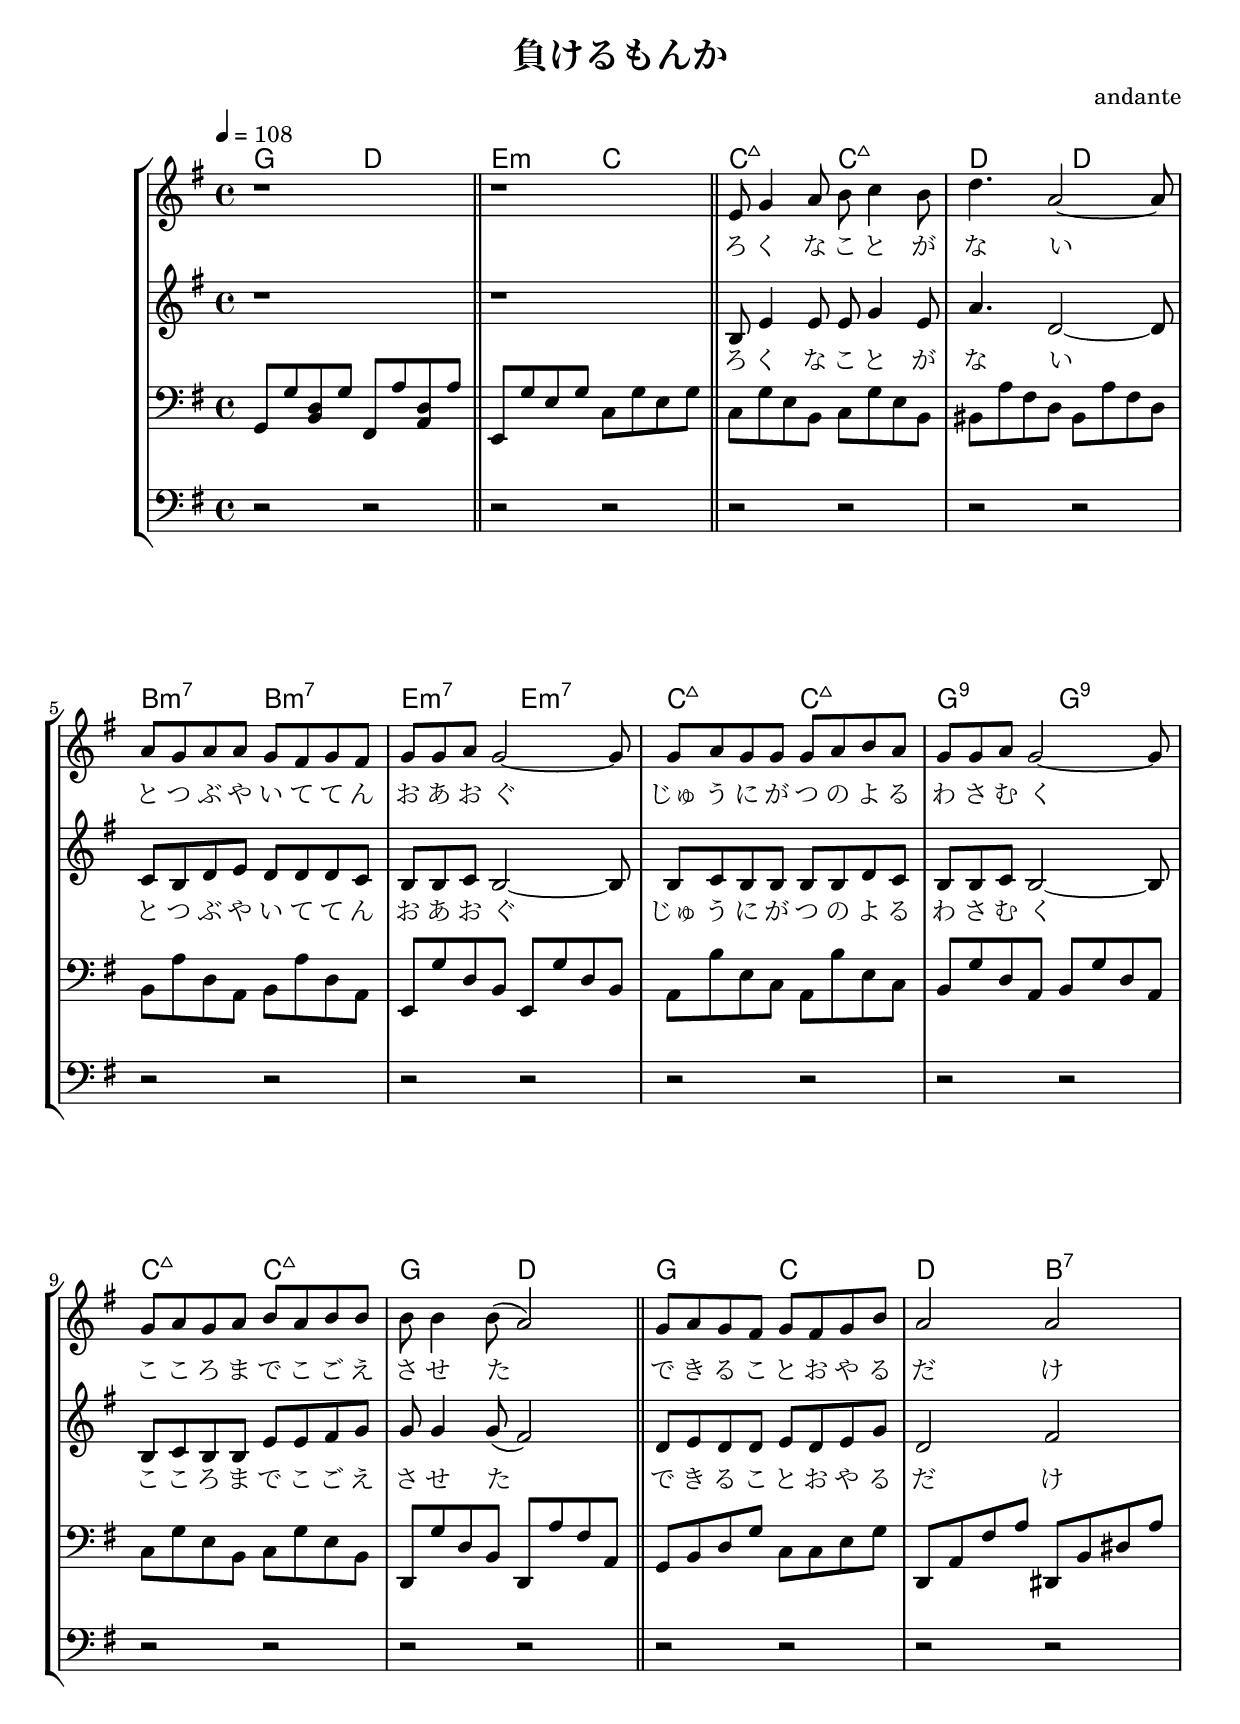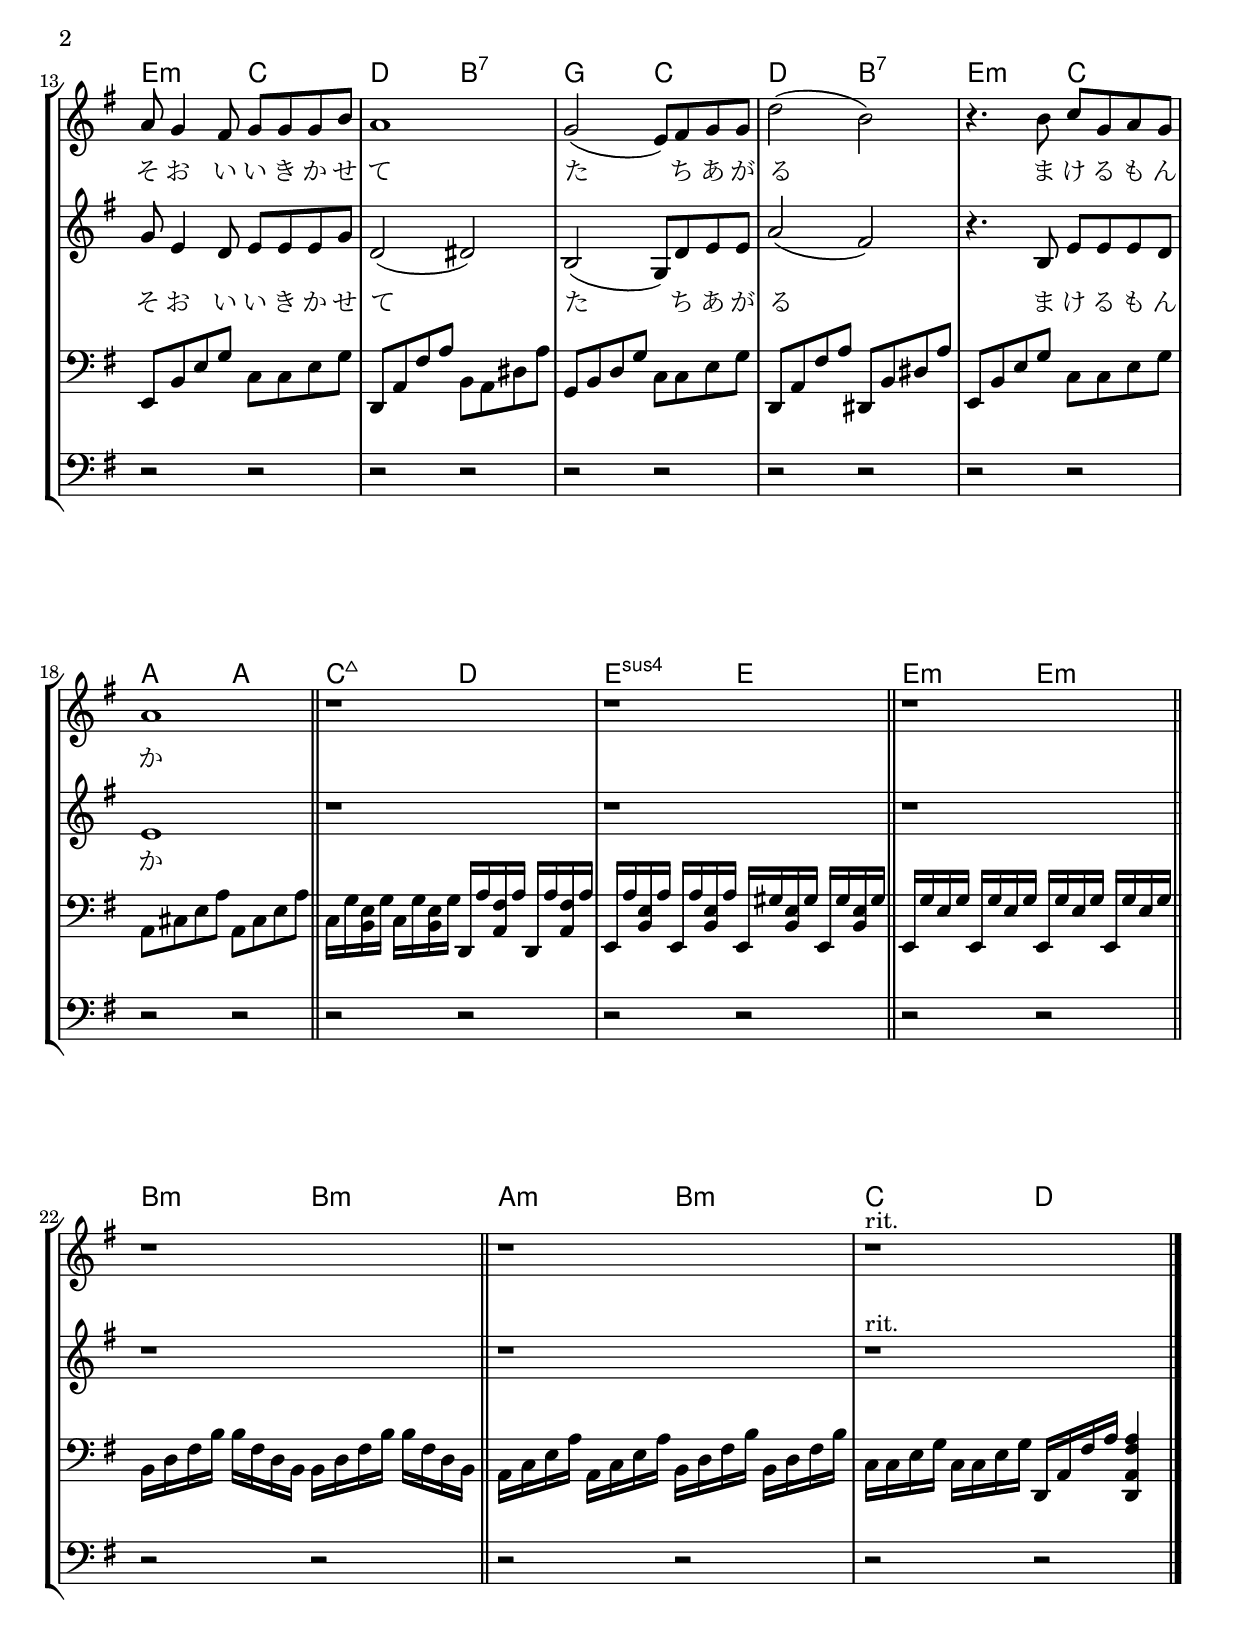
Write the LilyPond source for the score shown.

\version "2.12.1"

\header {
	title = \markup {負けるもんか}
	composer = \markup \center-column {andante}
}

harmony = \chordmode {
	g2 d 

	e:m c 

	c:maj7 c:maj7 d d b:min7 b:min7 e:min7 e:min7 c:maj7 c:maj7 g:9 g:9 c:maj7 c:maj7 g d 

	g c d b:7 e:m c d b:7 g c d b:7 e:m c a a 

	c:maj7 d e:sus4 e 

	e:m e:m 

	b:m b:m 

	a:m b:m c d 
}

melody = {
	\key g \major
	\tempo 4 = 108
	r1   
	r1   
	\set Staff.midiInstrument = #"fss0.39"
	e'8  g'4  a'8  b'8  c''4  b'8 
	d''4.  a'2~a'8 
	a'8  g'8  a'8  a'8  g'8  fis'8  g'8  fis'8 
	g'8  g'8  a'8  g'2~g'8 
	g'8  a'8  g'8  g'8  g'8  a'8  b'8  a'8 
	g'8  g'8  a'8  g'2~g'8 
	g'8  a'8  g'8  a'8  b'8  a'8  b'8  b'8 
	b'8  b'4  b'8  (a'2)
	\set Staff.midiInstrument = #"fss0.39"
	g'8  a'8  g'8  fis'8  g'8  fis'8  g'8  b'8 
	a'2  a'2 
	a'8  g'4  fis'8  g'8  g'8  g'8  b'8 
	a'1 
	g'2  (e'8)  fis'8  g'8  g'8 
	d''2  (b'2) 
	r4.  b'8  c''8  g'8  a'8  g'8 
	a'1
	r1 | r1   
	r1   
	r1   
	r1 | r1^"rit." \bar "|."
}

words = \lyricmode {
	
	
	ろ  く  な  こ  と  が  な  い  と  つ  ぶ  や  い  て  て  ん  お  あ  お  ぐ  じゅ  う  に  が  つ  の  よ  る  わ  さ  む  く  こ  こ  ろ  ま  で  こ  ご  え  さ  せ  た  
	で  き  る  こ  と  お  や  る  だ  け  そ  お  い  い  き  か  せ  て  た  ち  あ  が  る  ま  け  る  も  ん  か  
	
	
	
	
}

secondmelody = {
	\key g \major
	\tempo 4 = 108
	r1   
	r1   
	\set Staff.midiInstrument = #"fss0.35"
	b8  e'4  e'8  e'8  g'4  e'8 
	a'4.  d'2~d'8 
	c'8  b8  d'8  e'8  d'8  d'8  d'8  c'8 
	b8  b8  c'8  b2~b8 
	b8  c'8  b8  b8  b8  b8  d'8  c'8 
	b8  b8  c'8  b2~b8 
	b8  c'8  b8  b8  e'8  e'8  fis'8  g'8 
	g'8  g'4  g'8  (fis'2)
	\set Staff.midiInstrument = #"fss0.35"
	d'8  e'8  d'8  d'8  e'8  d'8  e'8  g'8 
	d'2  fis'2 
	g'8  e'4  d'8  e'8  e'8  e'8  g'8 
	d'2  (dis'2) 
	b2  (g8)  d'8  e'8  e'8 
	a'2  (fis'2) 
	r4.  b8  e'8  e'8  e'8  d'8 
	e'1
	r1 | r1   
	r1   
	r1   
	r1 | r1^"rit." \bar "|."
}

secondwords = \lyricmode {
	
	
	ろ  く  な  こ  と  が  な  い  と  つ  ぶ  や  い  て  て  ん  お  あ  お  ぐ  じゅ  う  に  が  つ  の  よ  る  わ  さ  む  く  こ  こ  ろ  ま  で  こ  ご  え  さ  せ  た  
	で  き  る  こ  と  お  や  る  だ  け  そ  お  い  い  き  か  せ  て  た  ち  あ  が  る  ま  け  る  も  ん  か  
	
	
	
	
}

tempochange = {
	\tempo 4 = 108
	r1 \bar "||"
	\tempo 4 = 108
	r1 \bar "||"
	\tempo 4 = 108
	r1 | r1 | r1 | r1 | r1 | r1 | r1 | r1 \bar "||"
	\tempo 4 = 108
	r1 | r1 | r1 | r1 | r1 | r1 | r1 | r1 \bar "||"
	\tempo 4 = 108
	r1 | r1 \bar "||"
	\tempo 4 = 108
	r1 \bar "||"
	\tempo 4 = 108
	r1 \bar "||"
	\tempo 4 = 108
	r1 | \tempo 4 = 81 r2 \tempo 4 = 72 r2 \bar "|."
}

mainacc = {
	\clef bass
	\set Staff.midiInstrument = #"Acoustic Guitar (nylon)"
	\key g \major
	\tempo 4 = 108
	g,8 g <b, d> g
	fis,8 a <a, d> a
	\bar "||"

	\set Staff.midiInstrument = #"Acoustic Guitar (nylon)"
	e,8 g e g
	c8 g e g
	\bar "||"

	\set Staff.midiInstrument = #"Acoustic Guitar (nylon)"
	c8 g e b,
	c8 g e b,
	bis,8 a fis d
	bis,8 a fis d
	b,8 a d a,
	b,8 a d a,
	e,8 g d b,
	e,8 g d b,
	a,8 b e c
	a,8 b e c
	b,8 g d a,
	b,8 g d a,
	c8 g e b,
	c8 g e b,
	d,8 g d b,
	d,8 a fis a,
	\bar "||"

	\set Staff.midiInstrument = #"Acoustic Guitar (nylon)"
	g,8 b,8 d8 g8
	c8 c8 e8 g8
	d,8 a,8 fis8 a8
	dis,8 b,8 dis8 a8
	e,8 b,8 e8 g8
	c8 c8 e8 g8
	d,8 a,8 fis8 a8
	b,8 a,8 dis8 a8
	g,8 b,8 d8 g8
	c8 c8 e8 g8
	d,8 a,8 fis8 a8
	dis,8 b,8 dis8 a8
	e,8 b,8 e8 g8
	c8 c8 e8 g8
	a,8 cis8 e8 a8
	a,8 cis8 e8 a8
	\bar "||"

	\set Staff.midiInstrument = #"Acoustic Guitar (nylon)"
	c16 g <b, e> g c g <b, e> g
	d,16 a <a, fis> a d, a <a, fis> a
	e,16 a <b, e> a e, a <b, e> a
	e,16 gis <b, e> gis e, gis <b, e> gis
	\bar "||"

	\set Staff.midiInstrument = #"Acoustic Guitar (nylon)"
	e,16 g e g e, g e g
	e,16 g e g e, g e g
	\bar "||"

	\set Staff.midiInstrument = #"Acoustic Guitar (nylon)"
	b,16 d fis b b fis d b,
	b,16 d fis b b fis d b,
	\bar "||"

	\set Staff.midiInstrument = #"Acoustic Guitar (nylon)"
	a,16 c e a a, c e a
	b,16 d fis b b, d fis b
	c16 c e g c c e g
	d,16 a, fis a <d, a, fis a>4
	\bar "|."
}

subacc = {
	\clef bass
	\set Staff.midiInstrument = #"Acoustic grand"
	\key g \major
	\tempo 4 = 108
	r2
	r2
	\bar "||"

	\set Staff.midiInstrument = #"Acoustic grand"
	r2
	r2
	\bar "||"

	\set Staff.midiInstrument = #"Acoustic grand"
	r2
	r2
	r2
	r2
	r2
	r2
	r2
	r2
	r2
	r2
	r2
	r2
	r2
	r2
	r2
	r2
	\bar "||"

	\set Staff.midiInstrument = #"Acoustic grand"
	r2
	r2
	r2
	r2
	r2
	r2
	r2
	r2
	r2
	r2
	r2
	r2
	r2
	r2
	r2
	r2
	\bar "||"

	\set Staff.midiInstrument = #"Acoustic grand"
	r2
	r2
	r2
	r2
	\bar "||"

	\set Staff.midiInstrument = #"Acoustic grand"
	r2
	r2
	\bar "||"

	\set Staff.midiInstrument = #"Acoustic grand"
	r2
	r2
	\bar "||"

	\set Staff.midiInstrument = #"Acoustic grand"
	r2
	r2
	r2
	r2
	\bar "|."
}

percA = {
	\drummode {
	r1 \bar "||"
	r1 \bar "||"
	hh8 hh8 hh8 hh8 hh8 hh8 hh8 hh8  |hh8 hh8 hh8 hh8 hh4 hh8 hh8  |hh8 hh8 hh8 hh8 hh8 hh8 hh8 hh8  |hh8 hh8 hh8 hh2 r8  |hh8 hh8 hh8 hh8 hh8 hh8 hh8 hh8  |hh8 hh8 hh8 hh8 hh4 hh8 hh8  |hh8 hh8 hh8 hh8 hh8 hh8 hh8 hh8  |r8 hh2. r8  \bar "||"
	hh8 hh8 hh8 hh8 hh8 hh8 hh8 hh8  |hh8 hh8 hh8 hh8 hh4 hh8 hh8  |hh8 hh8 hh8 hh8 hh8 hh8 hh8 hh8  |hh8 hh8 hh8 hh2 r8  |hh8 hh8 hh8 hh8 hh8 hh8 hh8 hh8  |hh8 hh8 hh8 hh8 hh4 hh8 hh8  |hh8 hh8 hh8 hh8 hh8 hh8 hh8 hh8  |r8 hh2. r8  \bar "||"
	r4 hh4 hh4 hh4  |hh4 hh4 hh4 hh4  \bar "||"
	hh4 hh4 hh4 hh4  \bar "||"
	hh4 hh4 hh4 hh4  \bar "||"
	r4 hh4 hh4 hh4  |hh4 hh4 hh4 hh4  \bar "|."
	}
}

percB = {
	\drummode {
	r1 \bar "||"
	r1 \bar "||"
	r4 sn8. sn8 sn8. sn8. sn16  |r4 sn8. sn8 sn8. sn4  |r4 sn8. sn8 sn8. sn8. sn16  |r8 sn8 sn4 sn8 sn16 sn8 sn8 sn16  |r4 sn8. sn8 sn8. sn8. sn16  |r4 sn8. sn8 sn8. sn4  |r4 sn8. sn8 sn8. sn8. sn16  |r4 sn2 sn4  \bar "||"
	r4 sn8. sn8 sn8. sn8. sn16  |r4 sn8. sn8 sn8. sn4  |r4 sn8. sn8 sn8. sn8. sn16  |r8 sn8 sn4 sn8 sn16 sn8 sn8 sn16  |r4 sn8. sn8 sn8. sn8. sn16  |r4 sn8. sn8 sn8. sn4  |r4 sn8. sn8 sn8. sn8. sn16  |r4 sn2 sn4  \bar "||"
	r8 hhp4 hhp4 hhp4 hhp8  |r8 hhp4 hhp2 r8  \bar "||"
	r8 hhp4 hhp2 r8  \bar "||"
	r8 hhp4 hhp2 r8  \bar "||"
	r8 hhp4 hhp4 hhp4 hhp8  |r8 hhp4 hhp2 r8  \bar "|."
	}
}

percC = {
	\drummode {
	r1 \bar "||"
	r1 \bar "||"
	bd8 bd4 bd2 bd8  |bd8 bd2 bd4.  |bd8 bd4 bd2 bd8  |bd4 r16 bd8. bd2  |bd8 bd4 bd2 bd8  |bd8 bd2 bd4.  |bd8 bd4 bd2 bd8  |bd8 bd4. bd4. bd8  \bar "||"
	bd8 bd4 bd2 bd8  |bd8 bd2 bd4.  |bd8 bd4 bd2 bd8  |bd4 r16 bd8. bd2  |bd8 bd4 bd2 bd8  |bd8 bd2 bd4.  |bd8 bd4 bd2 bd8  |bd8 bd4. bd4. bd8  \bar "||"
	r4 sn2 sn4  |r4 sn4 r16 sn16 sn8. sn16 sn16 sn16  \bar "||"
	r4 sn4 r16 sn16 sn8. sn16 sn16 sn16  \bar "||"
	r4 sn4 r16 sn16 sn8. sn16 sn16 sn16  \bar "||"
	r4 sn2 sn4  |r4 sn4 r16 sn16 sn8. sn16 sn16 sn16  \bar "|."
	}
}

percD = {
	\drummode {
	r1 \bar "||"
	r1 \bar "||"
	r1  |r2 r8 hho4.  |r1  |r4. r16 hho2 r16  |r1  |r2 r8 hho4.  |r1  |r4. r16 hho2 r16  \bar "||"
	r1  |r2 r8 hho4.  |r1  |r4. r16 hho2 r16  |r1  |r2 r8 hho4.  |r1  |r4. r16 hho2 r16  \bar "||"
	bd2 bd8 bd16 bd4 r16  |bd4. bd8 bd4 bd4  \bar "||"
	bd4. bd8 bd4 bd4  \bar "||"
	bd4. bd8 bd4 bd4  \bar "||"
	bd2 bd8 bd16 bd4 r16  |bd4. bd8 bd4 bd4  \bar "|."
	}
}

percE = {
	\drummode {
	r1 \bar "||"
	r1 \bar "||"
	r1 |r1 |r1 |r1 |r1 |r1 |r1 |cymc1  \bar "||"
	r1 |r1 |r1 |r1 |r1 |r1 |r1 |cymc1  \bar "||"
	cymc1  |r1 \bar "||"
	cymc1  \bar "||"
	cymc1  \bar "||"
	cymc1  |r1 \bar "|."
	}
}

percF = {
	\drummode {
	r1 \bar "||"
	r1 \bar "||"
	r1 |r1 |r1 |r1 |r1 |r1 |r1 |r4 r16 tommh16 tommh4. tommh4  \bar "||"
	r1 |r1 |r1 |r1 |r1 |r1 |r1 |r4 r16 tommh16 tommh4. tommh4  \bar "||"
	r1 | r1 \bar "||"
	r1 \bar "||"
	r1 \bar "||"
	r1 | r1 \bar "|."
	}
}

percG = {
	\drummode {
	r1 \bar "||"
	r1 \bar "||"
	r1 |r1 |r1 |r1 |r1 |r1 |r1 |r4. r16 tomml4. tomml8.  \bar "||"
	r1 |r1 |r1 |r1 |r1 |r1 |r1 |r4. r16 tomml4. tomml8.  \bar "||"
	r1 | r1 \bar "||"
	r1 \bar "||"
	r1 \bar "||"
	r1 | r1 \bar "|."
	}
}

percH = {
	\drummode {
	r1 \bar "||"
	r1 \bar "||"
	r1 |r1 |r1 |r1 |r1 |r1 |r1 |r2 r16 toml8 toml4 r16  \bar "||"
	r1 |r1 |r1 |r1 |r1 |r1 |r1 |r2 r16 toml8 toml4 r16  \bar "||"
	r1 | r1 \bar "||"
	r1 \bar "||"
	r1 \bar "||"
	r1 | r1 \bar "|."
	}
}

percI = {
	\drummode {
	r1 \bar "||"
	r1 \bar "||"
	r1 |r1 |r1 |r1 |r1 |r1 |r1 |r2 r8 tomfh4 tomfh8  \bar "||"
	r1 |r1 |r1 |r1 |r1 |r1 |r1 |r2 r8 tomfh4 tomfh8  \bar "||"
	r1 | r1 \bar "||"
	r1 \bar "||"
	r1 \bar "||"
	r1 | r1 \bar "|."
	}
}

\score {
	<<
		\new StaffGroup <<
			\new ChordNames {\harmony}
			\new Voice = "melody" {\melody}
			\new Lyrics \lyricsto "melody" \words
			\new Voice = "secondmelody" {\secondmelody}
			\new Lyrics \lyricsto "secondmelody" \secondwords
			\new Staff = "mainacc" {\mainacc}
			\new Staff = "subacc" {\subacc}
		>>
	>>
	\layout { }
}
